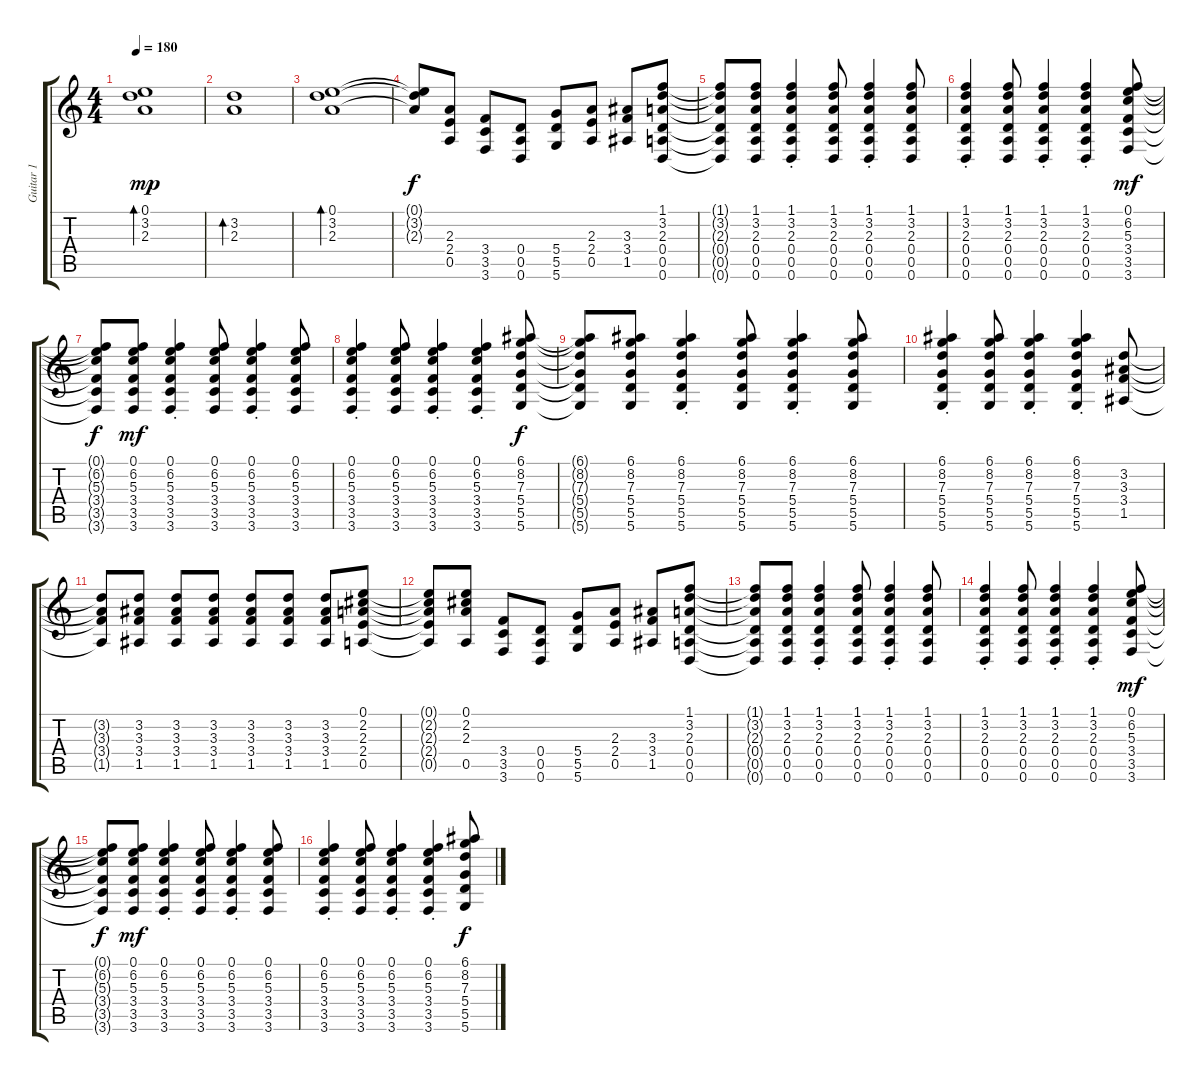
\track ("Guitar 1" "Guitar 1") {instrument distortionguitar}
\staff {score tabs}
\tuning (E4 B3 G3 D3 A2 D2) {hide}
\ts (4 4)
\tempo 180
\clef g2
\ks c
(0.1 3.2 2.3).1{bd 120 dy mp} |
(3.2 2.3).1{bd 120} |
(0.1 3.2 2.3).1{bd 120} |
(0.1{t} 3.2{t} 2.3{t}).8{dy f} (2.3 2.4 0.5).8 (3.4 3.5 3.6).8 (0.4 0.5 0.6).8 (5.4 5.5 5.6).8 (2.3 2.4 0.5).8 (3.3 3.4 1.5).8 (1.1 3.2 2.3 0.4 0.5 0.6).8 |
(1.1{t} 3.2{t} 2.3{t} 0.4{t} 0.5{t} 0.6{t}).8 (1.1 3.2 2.3 0.4 0.5 0.6).8 (1.1{st} 3.2{st} 2.3{st} 0.4{st} 0.5{st} 0.6{st}).4 (1.1 3.2 2.3 0.4 0.5 0.6).8 (1.1{st} 3.2{st} 2.3{st} 0.4{st} 0.5{st} 0.6{st}).4 (1.1 3.2 2.3 0.4 0.5 0.6).8 |
(1.1{st} 3.2{st} 2.3{st} 0.4{st} 0.5{st} 0.6{st}).4 (1.1 3.2 2.3 0.4 0.5 0.6).8 (1.1{st} 3.2{st} 2.3{st} 0.4{st} 0.5{st} 0.6{st}).4 (1.1{st} 3.2{st} 2.3{st} 0.4{st} 0.5{st} 0.6{st}).4 (0.1 6.2 5.3 3.4 3.5 3.6).8{dy mf} |
(0.1{t} 6.2{t} 5.3{t} 3.4{t} 3.5{t} 3.6{t}).8{dy f} (0.1 6.2 5.3 3.4 3.5 3.6).8{dy mf} (0.1{st} 6.2{st} 5.3{st} 3.4{st} 3.5{st} 3.6{st}).4 (0.1 6.2 5.3 3.4 3.5 3.6).8 (0.1{st} 6.2{st} 5.3{st} 3.4{st} 3.5{st} 3.6{st}).4 (0.1 6.2 5.3 3.4 3.5 3.6).8 |
(0.1{st} 6.2{st} 5.3{st} 3.4{st} 3.5{st} 3.6{st}).4 (0.1 6.2 5.3 3.4 3.5 3.6).8 (0.1{st} 6.2{st} 5.3{st} 3.4{st} 3.5{st} 3.6{st}).4 (0.1{st} 6.2{st} 5.3{st} 3.4{st} 3.5{st} 3.6{st}).4 (6.1 8.2 7.3 5.4 5.5 5.6).8{dy f} |
(6.1{t} 8.2{t} 7.3{t} 5.4{t} 5.5{t} 5.6{t}).8 (6.1 8.2 7.3 5.4 5.5 5.6).8 (6.1{st} 8.2{st} 7.3{st} 5.4{st} 5.5{st} 5.6{st}).4 (6.1 8.2 7.3 5.4 5.5 5.6).8 (6.1{st} 8.2{st} 7.3{st} 5.4{st} 5.5{st} 5.6{st}).4 (6.1 8.2 7.3 5.4 5.5 5.6).8 |
(6.1{st} 8.2{st} 7.3{st} 5.4{st} 5.5{st} 5.6{st}).4 (6.1 8.2 7.3 5.4 5.5 5.6).8 (6.1{st} 8.2{st} 7.3{st} 5.4{st} 5.5{st} 5.6{st}).4 (6.1{st} 8.2{st} 7.3{st} 5.4{st} 5.5{st} 5.6{st}).4 (3.2 3.3 3.4 1.5).8 |
(3.2{t} 3.3{t} 3.4{t} 1.5{t}).8 (3.2 3.3 3.4 1.5).8 (3.2 3.3 3.4 1.5).8 (3.2 3.3 3.4 1.5).8 (3.2 3.3 3.4 1.5).8 (3.2 3.3 3.4 1.5).8 (3.2 3.3 3.4 1.5).8 (0.1 2.2 2.3 2.4 0.5).8 |
(0.1{t} 2.2{t} 2.3{t} 2.4{t} 0.5{t}).8 (0.1 2.2 2.3 0.5).8 (3.4 3.5 3.6).8 (0.4 0.5 0.6).8 (5.4 5.5 5.6).8 (2.3 2.4 0.5).8 (3.3 3.4 1.5).8 (1.1 3.2 2.3 0.4 0.5 0.6).8 |
(1.1{t} 3.2{t} 2.3{t} 0.4{t} 0.5{t} 0.6{t}).8 (1.1 3.2 2.3 0.4 0.5 0.6).8 (1.1{st} 3.2{st} 2.3{st} 0.4{st} 0.5{st} 0.6{st}).4 (1.1 3.2 2.3 0.4 0.5 0.6).8 (1.1{st} 3.2{st} 2.3{st} 0.4{st} 0.5{st} 0.6{st}).4 (1.1 3.2 2.3 0.4 0.5 0.6).8 |
(1.1{st} 3.2{st} 2.3{st} 0.4{st} 0.5{st} 0.6{st}).4 (1.1 3.2 2.3 0.4 0.5 0.6).8 (1.1{st} 3.2{st} 2.3{st} 0.4{st} 0.5{st} 0.6{st}).4 (1.1{st} 3.2{st} 2.3{st} 0.4{st} 0.5{st} 0.6{st}).4 (0.1 6.2 5.3 3.4 3.5 3.6).8{dy mf} |
(0.1{t} 6.2{t} 5.3{t} 3.4{t} 3.5{t} 3.6{t}).8{dy f} (0.1 6.2 5.3 3.4 3.5 3.6).8{dy mf} (0.1{st} 6.2{st} 5.3{st} 3.4{st} 3.5{st} 3.6{st}).4 (0.1 6.2 5.3 3.4 3.5 3.6).8 (0.1{st} 6.2{st} 5.3{st} 3.4{st} 3.5{st} 3.6{st}).4 (0.1 6.2 5.3 3.4 3.5 3.6).8 |
(0.1{st} 6.2{st} 5.3{st} 3.4{st} 3.5{st} 3.6{st}).4 (0.1 6.2 5.3 3.4 3.5 3.6).8 (0.1{st} 6.2{st} 5.3{st} 3.4{st} 3.5{st} 3.6{st}).4 (0.1{st} 6.2{st} 5.3{st} 3.4{st} 3.5{st} 3.6{st}).4 (6.1 8.2 7.3 5.4 5.5 5.6).8{dy f}
